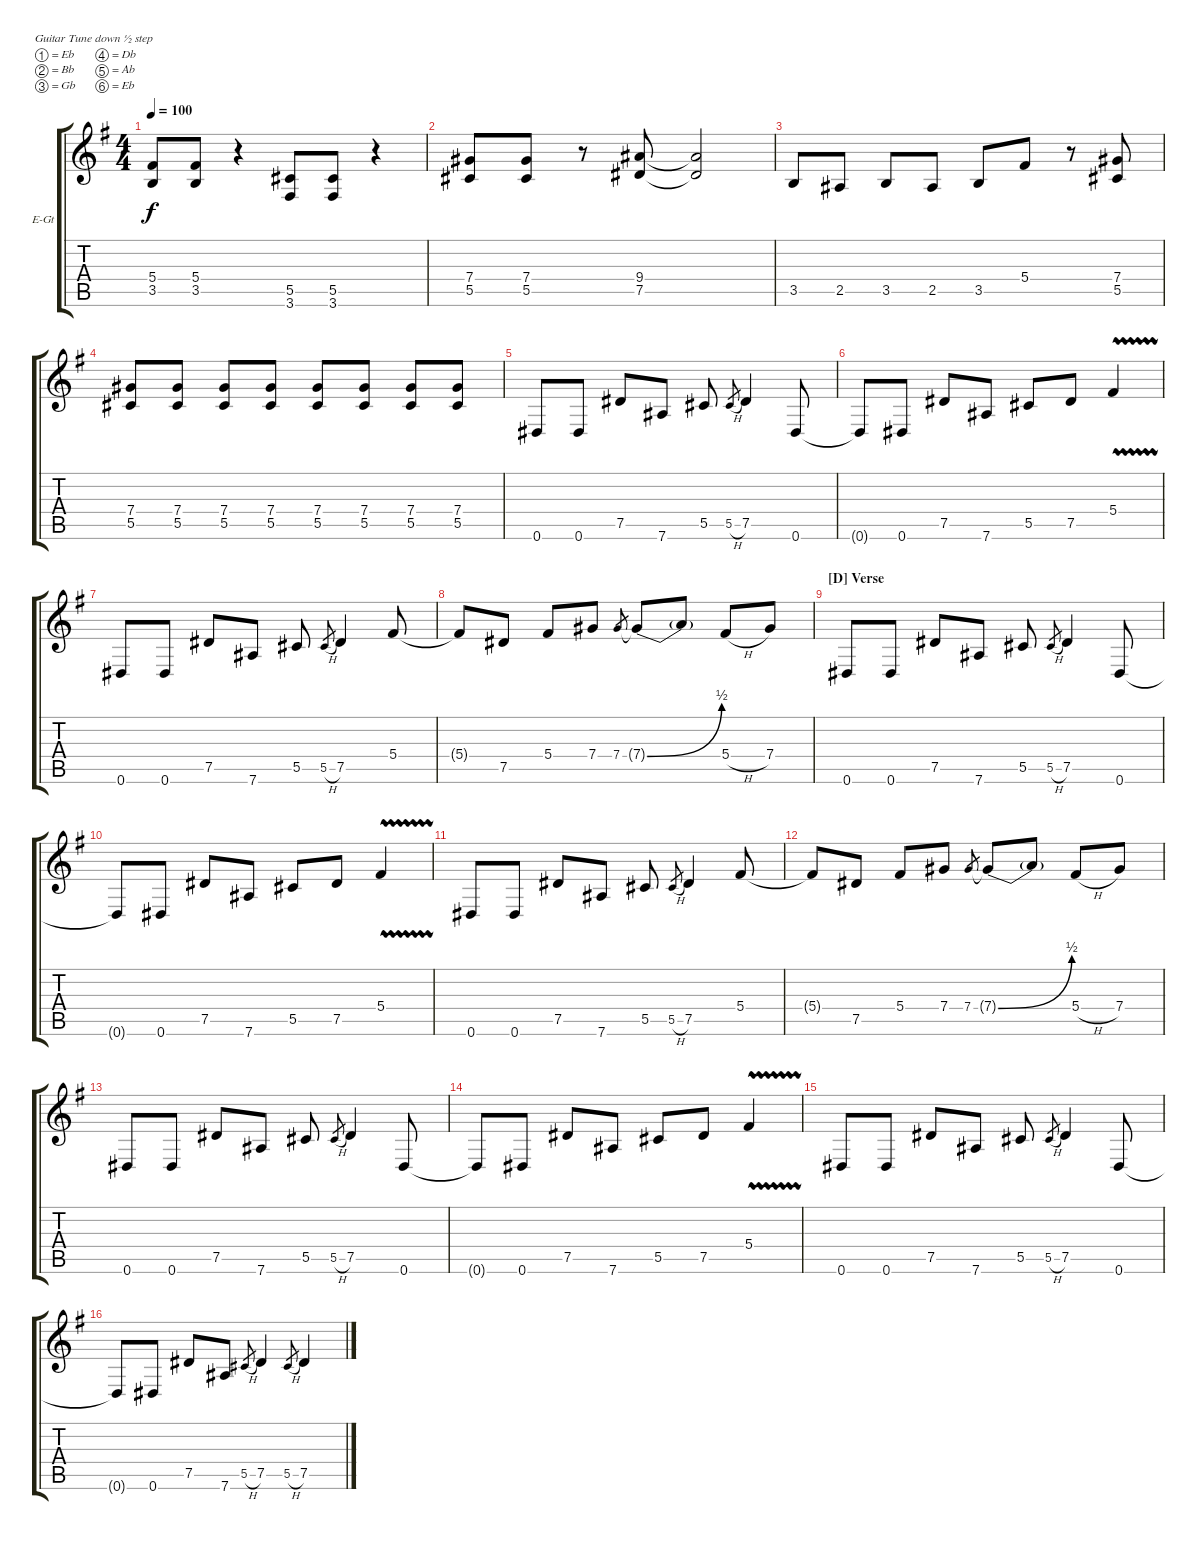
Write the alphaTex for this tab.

\bracketExtendMode groupsimilarinstruments
\firstSystemTrackNameOrientation horizontal
\otherSystemsTrackNameOrientation horizontal
\track ("Gt 1" "E-Gt") {instrument distortionguitar}
\staff {score tabs}
\tuning (Eb4 Bb3 Gb3 Db3 Ab2 Eb2)
\ts (4 4)
\tempo 100
\clef g2
\scale
1.03909
\ks g
(5.4 3.5).8{dy f} (5.4 3.5).8 r.4 (3.6 5.5).8 (3.6 5.5).8 r.4 |
\scale
0.960908 (7.4 5.5).8 (7.4 5.5).8 r.8 (9.4 7.5).8 (9.4{t} 7.5{t}).2 |
\scale
1.08575 3.5.8 2.5.8 3.5.8 2.5.8 3.5.8 5.4.8 r.8 (7.4 5.5).8 |
\scale
0.91425 (7.4 5.5).8 (7.4 5.5).8 (7.4 5.5).8 (7.4 5.5).8 (7.4 5.5).8 (7.4 5.5).8 (7.4 5.5).8 (7.4 5.5).8 |
\scale
1.05549 0.6.8 0.6.8 7.5.8 7.6.8 5.5.8 5.5{h}.8{gr} 7.5.4 0.6.8 |
\scale
0.944515 0.6{t}.8 0.6.8 7.5.8 7.6.8 5.5.8 7.5.8 5.4{vw}.4 |
\scale
1.05549 0.6.8 0.6.8 7.5.8 7.6.8 5.5.8 5.5{h}.8{gr} 7.5.4 5.4.8 |
\scale
0.944515 5.4{t}.8 7.5.8 5.4.8 7.4.8 7.4.8{gr} 7.4{be (bend 0 0 15.6 2) t}.8 7.4{t}.8 5.4{h}.8 7.4.8 |
\section ("D" "Verse")
\scale
1.05549 0.6.8 0.6.8 7.5.8 7.6.8 5.5.8 5.5{h}.8{gr} 7.5.4 0.6.8 |
\scale
0.944515 0.6{t}.8 0.6.8 7.5.8 7.6.8 5.5.8 7.5.8 5.4{vw}.4 |
\scale
1.05549 0.6.8 0.6.8 7.5.8 7.6.8 5.5.8 5.5{h}.8{gr} 7.5.4 5.4.8 |
\scale
0.944515 5.4{t}.8 7.5.8 5.4.8 7.4.8 7.4.8{gr} 7.4{be (bend 0 0 15.6 2) t}.8 7.4{t}.8 5.4{h}.8 7.4.8 |
\scale
1.05549 0.6.8 0.6.8 7.5.8 7.6.8 5.5.8 5.5{h}.8{gr} 7.5.4 0.6.8 |
\scale
0.944515 0.6{t}.8 0.6.8 7.5.8 7.6.8 5.5.8 7.5.8 5.4{vw}.4 |
\scale
1.05549 0.6.8 0.6.8 7.5.8 7.6.8 5.5.8 5.5{h}.8{gr} 7.5.4 0.6.8 |
\scale
0.944515 0.6{t}.8 0.6.8 7.5.8 7.6.8 5.5{h}.8{gr} 7.5.4 5.5{h}.8{gr} 7.5.4
